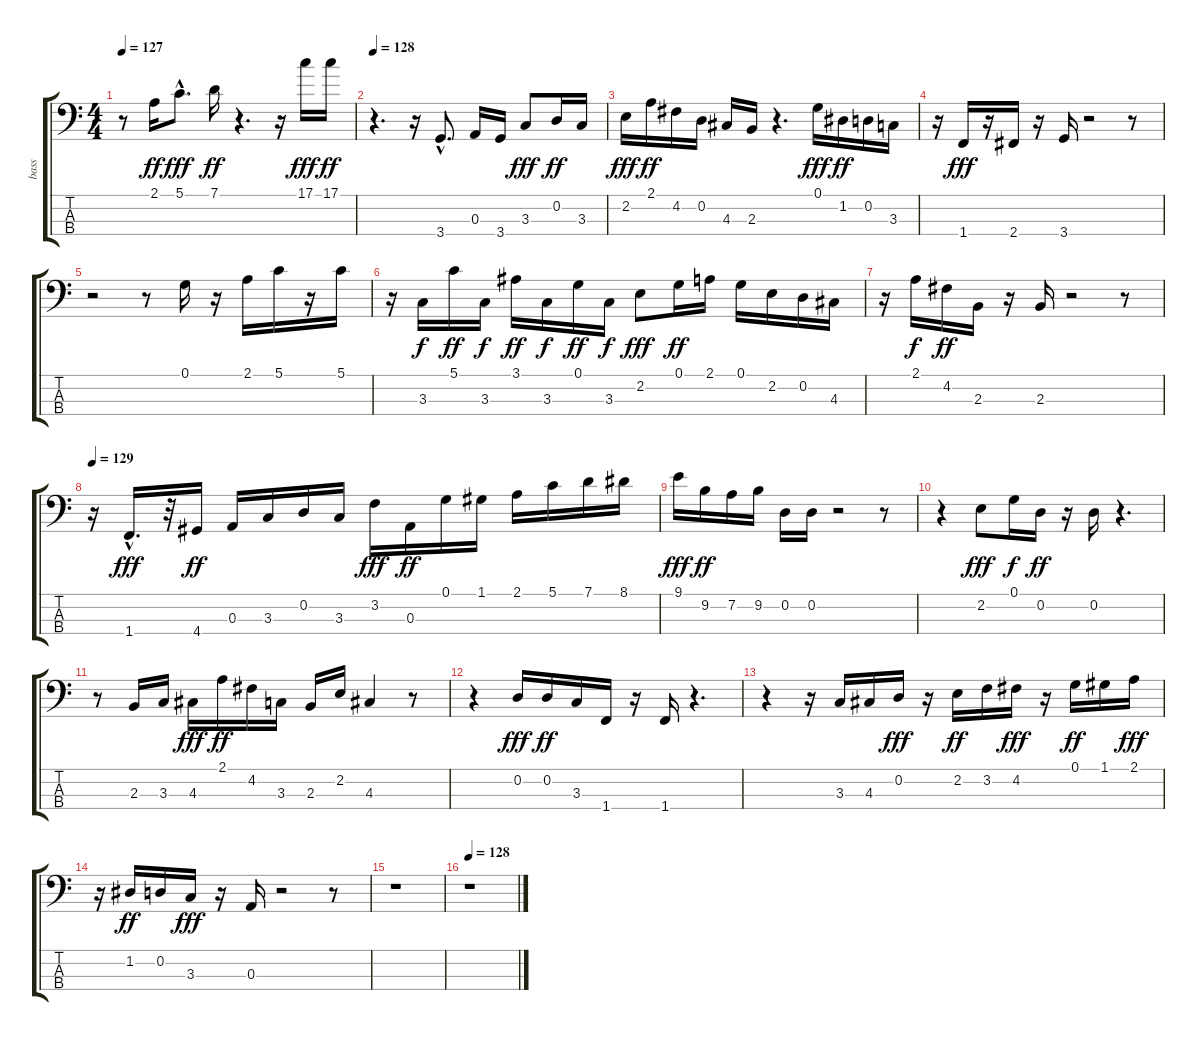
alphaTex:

\track ("bass    " "bass    ") {instrument fretlessbass}
\staff {score tabs}
\tuning (G2 D2 A1 E1) {hide}
\ts (4 4)
\tempo 127
\clef f4
\ks c
r.8{dy ff} 2.1.16 5.1{hac}.8{d dy fff} 7.1.16{dy ff} r.4{d} r.16 17.1.16{dy fff} 17.1.16{dy ff} |
\tempo 128
r.4{d} r.16 3.4{hac}.8{d} 0.3.16 3.4.16 3.3.8{dy fff} 0.2.16{dy ff} 3.3.16 |
2.2.16{dy fff} 2.1.16{dy ff} 4.2.16 0.2.16 4.3.16 2.3.16 r.4{d} 0.1.16{dy fff} 1.2.16{dy ff} 0.2.16 3.3.16 |
r.16 1.4.16{dy fff} r.16 2.4.16 r.16 3.4.16 r.2 r.8 |
r.2 r.8 0.1.16 r.16 2.1.16 5.1.16 r.16 5.1.16 |
r.16 3.3.16{dy f} 5.1.16{dy ff} 3.3.16{dy f} 3.1.16{dy ff} 3.3.16{dy f} 0.1.16{dy ff} 3.3.16{dy f} 2.2.8{dy fff} 0.1.16{dy ff} 2.1.16 0.1.16 2.2.16 0.2.16 4.3.16 |
r.16 2.1.16{dy f} 4.2.16{dy ff} 2.3.16 r.16 2.3.16 r.2 r.8 |
\tempo 129
r.16 1.4{hac}.16{d dy fff} r.32 4.4.16{dy ff} 0.3.16 3.3.16 0.2.16 3.3.16 3.2.16{dy fff} 0.3.16{dy ff} 0.1.16 1.1.16 2.1.16 5.1.16 7.1.16 8.1.16 |
9.1.16{dy fff} 9.2.16{dy ff} 7.2.16 9.2.16 0.2.16 0.2.16 r.2 r.8 |
r.4 2.2.8{dy fff} 0.1.16{dy f} 0.2.16{dy ff} r.16 0.2.16 r.4{d} |
r.8 2.3.16 3.3.16 4.3.16{dy fff} 2.1.16{dy ff} 4.2.16 3.3.16 2.3.16 2.2.16 4.3.4 r.8 |
r.4 0.2.16{dy fff} 0.2.16{dy ff} 3.3.16 1.4.16 r.16 1.4.16 r.4{d} |
r.4 r.16 3.3.16 4.3.16 0.2.16{dy fff} r.16 2.2.16{dy ff} 3.2.16 4.2.16{dy fff} r.16 0.1.16{dy ff} 1.1.16 2.1.16{dy fff} |
r.16 1.2.16{dy ff} 0.2.16 3.3.16{dy fff} r.16 0.3.16 r.2 r.8 |
r.1 |
\tempo 128
r.1
